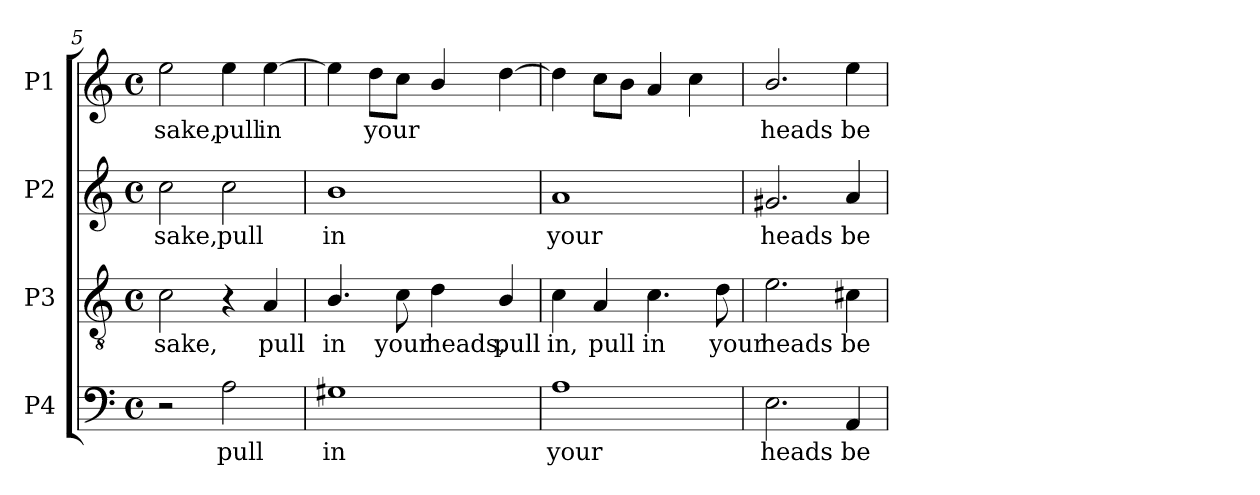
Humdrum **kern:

**kern	**text	**kern	**text	**kern	**text	**kern	**text
*part4	*part4	*part3	*part3	*part2	*part2	*part1	*part1
*staff4	*staff4	*staff3	*staff3	*staff2	*staff2	*staff1	*staff1
*I"P4	*	*I"P3	*	*I"P2	*	*I"P1	*
*clefF4	*	*clefGv2	*	*clefG2	*	*clefG2	*
*	*	*ITrd7c12	*	*	*	*	*
*k[]	*	*k[]	*	*k[]	*	*k[]	*
*C:	*	*C:	*	*C:	*	*C:	*
*M4/4	*	*M4/4	*	*M4/4	*	*M4/4	*
*met(c)	*	*met(c)	*	*met(c)	*	*met(c)	*
=5	=5	=5	=5	=5	=5	=5	=5
!	!	!	!LO:LY:b:color=#000000	!	!	!	!
!	!	!	!	!	!LO:LY:b:color=#000000	!	!
!	!	!	!	!	!	!	!LO:LY:b:color=#000000
2r	.	2Ci\	sake,	2cci\	sake,	2eei\	sake,
!	!LO:LY:b:color=#000000	!	!	!	!	!	!
!	!	!	!	!	!LO:LY:b:color=#000000	!	!
!	!	!	!	!	!	!	!LO:LY:b:color=#000000
2Ai\	pull	4r	.	2cci\	pull	4eei\	pull
!	!	!	!LO:LY:b:color=#000000	!	!	!	!
!	!	!	!	!	!	!	!LO:LY:b:color=#000000
.	.	4AAi/	pull	.	.	[4eei\	in
!!LO:LB:g=z
=6	=6	=6	=6	=6	=6	=6	=6
!	!LO:LY:b:color=#000000	!	!	!	!	!	!
!	!	!	!LO:LY:b:color=#000000	!	!	!	!
!	!	!	!	!	!LO:LY:b:color=#000000	!	!
1G#Xi	in	4.BBi/	in	1bi	in	4eei\]	.
!	!	!	!	!	!	!	!LO:LY:b:color=#000000
.	.	.	.	.	.	8ddi\L	your
!	!	!	!LO:LY:b:color=#000000	!	!	!	!
.	.	8Ci\	your	.	.	8cci\J	.
!	!	!	!LO:LY:b:color=#000000	!	!	!	!
.	.	4Di\	heads,	.	.	4bi/	.
!	!	!	!LO:LY:b:color=#000000	!	!	!	!
.	.	4BBi/	pull	.	.	[4ddi\	.
=7	=7	=7	=7	=7	=7	=7	=7
!	!LO:LY:b:color=#000000	!	!	!	!	!	!
!	!	!	!LO:LY:b:color=#000000	!	!	!	!
!	!	!	!	!	!LO:LY:b:color=#000000	!	!
1Ai	your	4Ci\	in,	1ai	your	4ddi\]	.
!	!	!	!LO:LY:b:color=#000000	!	!	!	!
.	.	4AAi/	pull	.	.	8cci\L	.
.	.	.	.	.	.	8bi\J	.
!	!	!	!LO:LY:b:color=#000000	!	!	!	!
.	.	4.Ci\	in	.	.	4ai/	.
.	.	.	.	.	.	4cci\	.
!	!	!	!LO:LY:b:color=#000000	!	!	!	!
.	.	8Di\	your	.	.	.	.
=8	=8	=8	=8	=8	=8	=8	=8
!	!LO:LY:b:color=#000000	!	!	!	!	!	!
!	!	!	!LO:LY:b:color=#000000	!	!	!	!
!	!	!	!	!	!LO:LY:b:color=#000000	!	!
!	!	!	!	!	!	!	!LO:LY:b:color=#000000
2.Ei\	heads	2.Ei\	heads	2.g#Xi/	heads	2.bi/	heads
!	!LO:LY:b:color=#000000	!	!	!	!	!	!
!	!	!	!LO:LY:b:color=#000000	!	!	!	!
!	!	!	!	!	!LO:LY:b:color=#000000	!	!
!	!	!	!	!	!	!	!LO:LY:b:color=#000000
4AAi/	be-	4C#Xi\	be-	4ai/	be-	4eei\	be-
=	=	=	=	=	=	=	=
*-	*-	*-	*-	*-	*-	*-	*-
